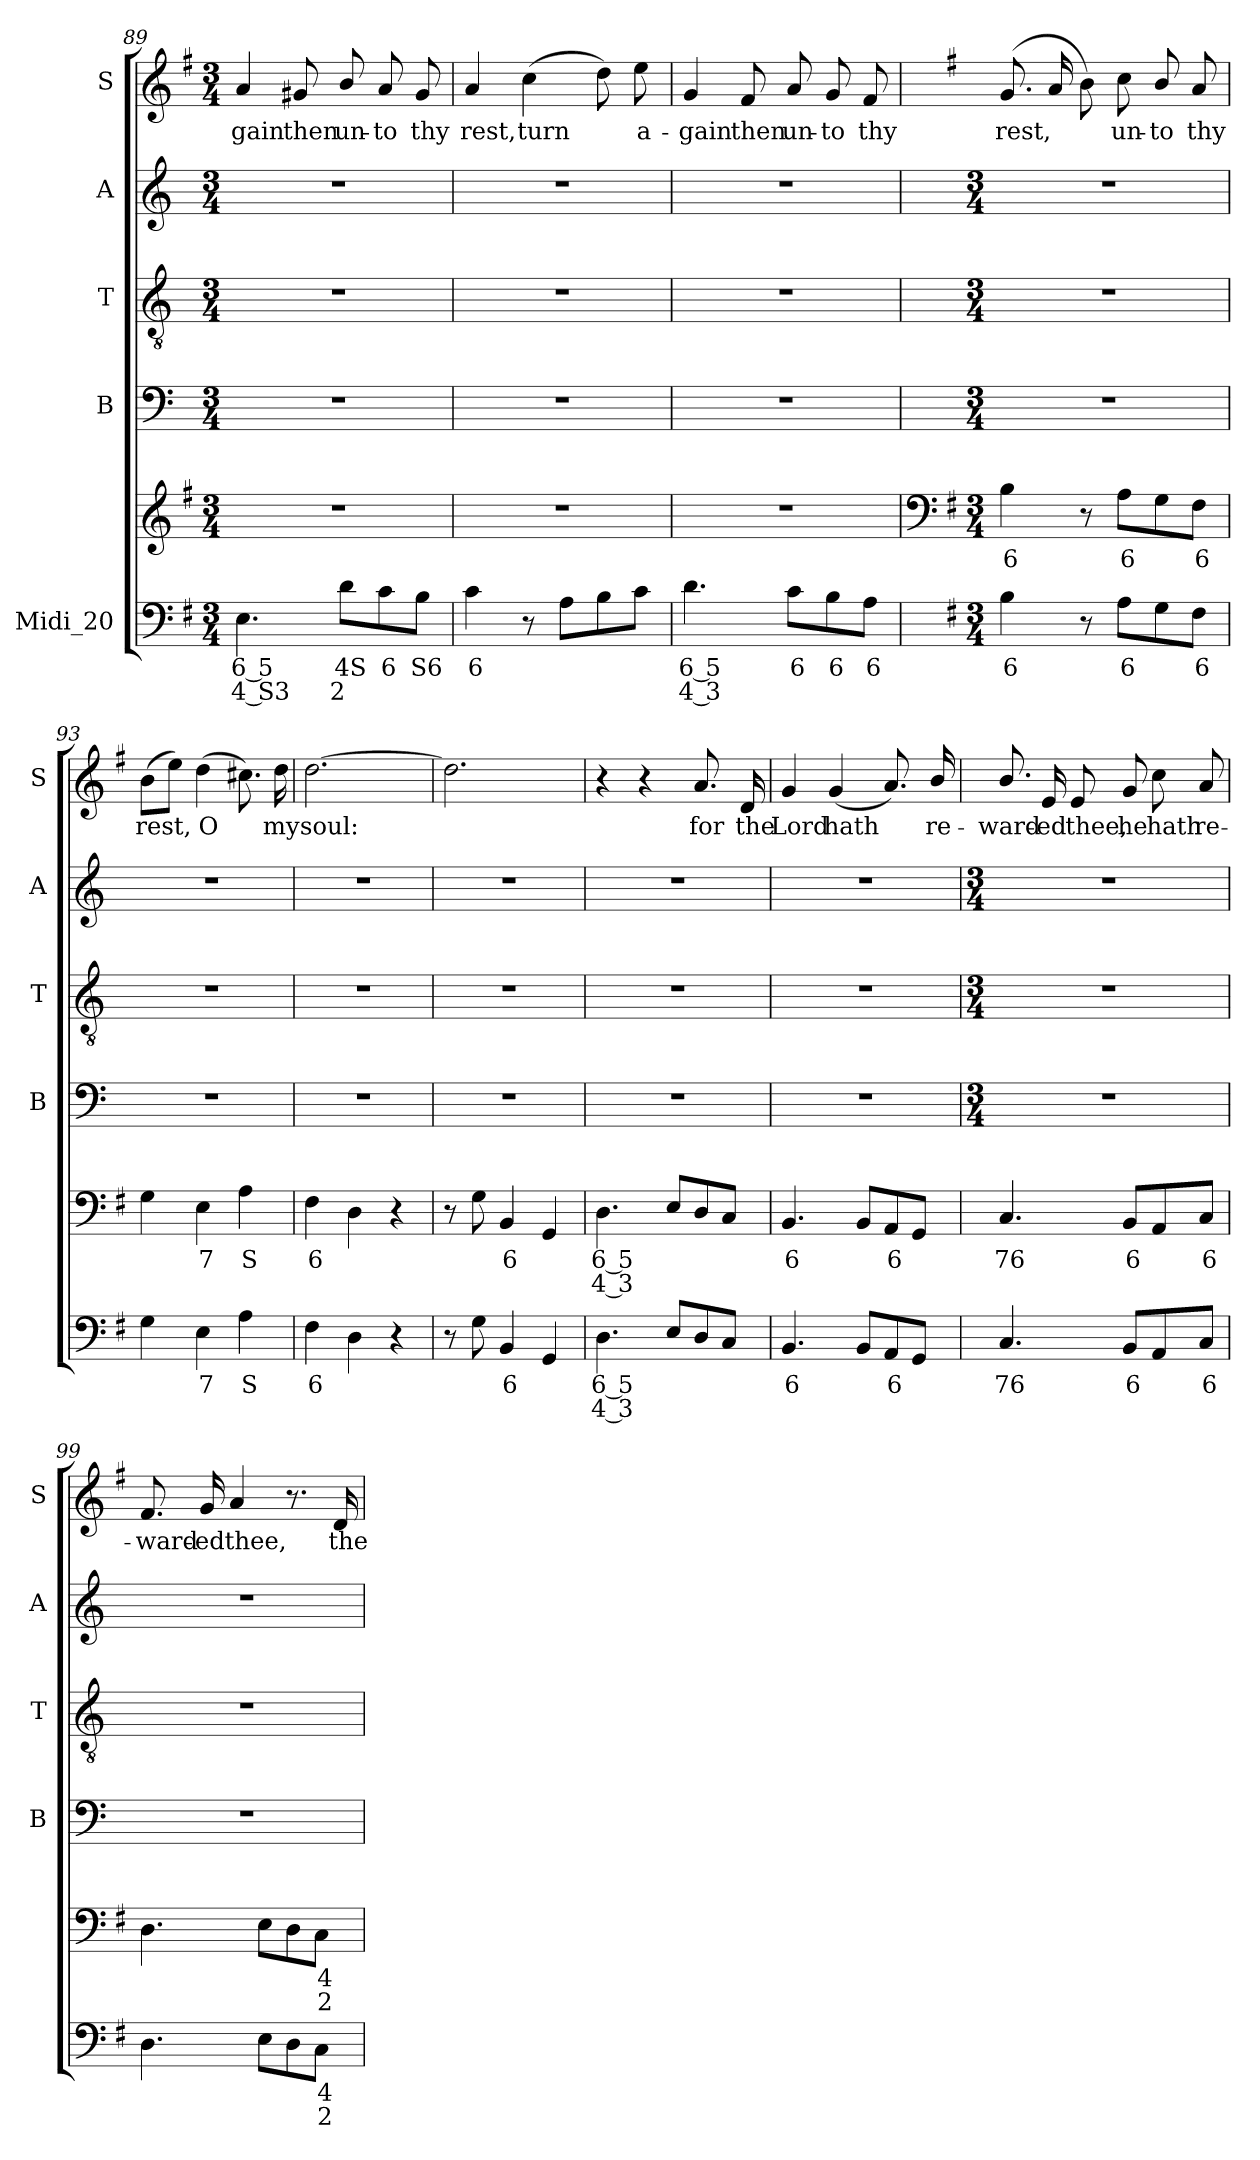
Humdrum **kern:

**kern	**text	**text	**kern	**text	**text	**kern	**kern	**kern	**kern	**text
*part5	*part5	*part5	*part5	*part5	*part5	*part4	*part3	*part2	*part1	*part1
*staff6	*staff6	*staff6	*staff5	*staff5	*staff5	*staff4	*staff3	*staff2	*staff1	*staff1
*I"Midi_20	*	*	*	*	*	*I"B	*I"T	*I"A	*I"S	*
*	*	*	*	*	*	*I'B	*I'T	*I'A	*I'S	*
*clefF4	*	*	*clefG2	*	*	*clefF4	*clefGv2	*clefG2	*clefG2	*
*k[f#]	*	*	*k[f#]	*	*	*k[]	*k[]	*k[]	*k[f#]	*
*G:	*	*	*G:	*	*	*C:	*C:	*C:	*G:	*
*M3/4	*	*	*M3/4	*	*	*M3/4	*M3/4	*M3/4	*M3/4	*
=89	=89	=89	=89	=89	=89	=89	=89	=89	=89	=89
!	!LO:LY:b	!LO:LY:b	!LO:N:vis=1	!	!	!	!	!	!	!LO:LY:b
4.E	6 5	4 S3	2.r	.	.	2.r	2.r	2.r	4a	gain
!	!	!	!	!	!	!	!	!	!	!LO:LY:b
.	.	.	.	.	.	.	.	.	8g#X	then
!	!LO:LY:b	!LO:LY:b	!	!	!	!	!	!	!	!LO:LY:b
8dL	4S	2	.	.	.	.	.	.	8b/	un-
!	!LO:LY:b	!	!	!	!	!	!	!	!	!LO:LY:b
8c	6	.	.	.	.	.	.	.	8a	-to
!	!LO:LY:b	!	!	!	!	!	!	!	!	!LO:LY:b
8BJ	S6	.	.	.	.	.	.	.	8g#	thy
=90	=90	=90	=90	=90	=90	=90	=90	=90	=90	=90
!	!LO:LY:b	!	!LO:N:vis=1	!	!	!	!	!	!	!LO:LY:b
4c	6	.	2.r	.	.	2.r	2.r	2.r	4a	rest,
!	!	!	!	!	!	!	!	!	!	!LO:LY:b
8r	.	.	.	.	.	.	.	.	(>4cc	turn
8AL	.	.	.	.	.	.	.	.	.	.
8B	.	.	.	.	.	.	.	.	8dd)	.
!	!	!	!	!	!	!	!	!	!	!LO:LY:b
8cJ	.	.	.	.	.	.	.	.	8ee	a-
=91	=91	=91	=91	=91	=91	=91	=91	=91	=91	=91
!	!LO:LY:b	!LO:LY:b	!LO:N:vis=1	!	!	!	!	!	!	!LO:LY:b
4.d	6 5	4 3	2.r	.	.	2.r	2.r	2.r	4g	-gain
!	!	!	!	!	!	!	!	!	!	!LO:LY:b
.	.	.	.	.	.	.	.	.	8f#	then
!	!LO:LY:b	!	!	!	!	!	!	!	!	!LO:LY:b
8cL	6	.	.	.	.	.	.	.	8a	un-
!	!LO:LY:b	!	!	!	!	!	!	!	!	!LO:LY:b
8B	6	.	.	.	.	.	.	.	8g	-to
!	!LO:LY:b	!	!	!	!	!	!	!	!	!LO:LY:b
8AJ	6	.	.	.	.	.	.	.	8f#	thy
!!LO:LB:g=z
=92	=92	=92	=92	=92	=92	=92	=92	=92	=92	=92
*	*	*	*clefF4	*	*	*	*	*	*	*
*k[f#]	*	*	*k[f#]	*	*	*	*	*	*	*
*G:	*	*	*G:	*	*	*	*	*	*	*
*M3/4	*	*	*M3/4	*	*	*M3/4	*M3/4	*M3/4	*	*
!	!LO:LY:b	!	!	!LO:LY:b	!	!	!	!	!	!LO:LY:b
4B	6	.	4B	6	.	2.r	2.r	2.r	(<8.gL	rest,
.	.	.	.	.	.	.	.	.	16aL	.
8r	.	.	8r	.	.	.	.	.	8bJ)	.
!	!LO:LY:b	!	!	!LO:LY:b	!	!	!	!	!	!LO:LY:b
8AL	6	.	8AL	6	.	.	.	.	8cc	un-
!	!	!	!	!	!	!	!	!	!	!LO:LY:b
8G	.	.	8G	.	.	.	.	.	8b/	-to
!	!LO:LY:b	!	!	!LO:LY:b	!	!	!	!	!	!LO:LY:b
8F#J	6	.	8F#J	6	.	.	.	.	8a	thy
=93	=93	=93	=93	=93	=93	=93	=93	=93	=93	=93
!	!	!	!	!	!	!	!	!	!	!LO:LY:b
4G	.	.	4G	.	.	2.r	2.r	2.r	(>8bL	rest,
.	.	.	.	.	.	.	.	.	8eeJ)	.
!	!LO:LY:b	!	!	!LO:LY:b	!	!	!	!	!	!LO:LY:b
4E	7	.	4E	7	.	.	.	.	(>4dd	O
!	!LO:LY:b	!	!	!LO:LY:b	!	!	!	!	!	!
4A	S	.	4A	S	.	.	.	.	8.cc#X)	.
!	!	!	!	!	!	!	!	!	!	!LO:LY:b
.	.	.	.	.	.	.	.	.	16dd	my
=94	=94	=94	=94	=94	=94	=94	=94	=94	=94	=94
!	!LO:LY:b	!	!	!LO:LY:b	!	!	!	!	!	!LO:LY:b
4F#	6	.	4F#	6	.	2.r	2.r	2.r	[2.dd	soul:
4D	.	.	4D	.	.	.	.	.	.	.
4r	.	.	4r	.	.	.	.	.	.	.
=95	=95	=95	=95	=95	=95	=95	=95	=95	=95	=95
8r	.	.	8r	.	.	2.r	2.r	2.r	2.dd]	.
8G	.	.	8G	.	.	.	.	.	.	.
!	!LO:LY:b	!	!	!LO:LY:b	!	!	!	!	!	!
4BB	6	.	4BB	6	.	.	.	.	.	.
4GG	.	.	4GG	.	.	.	.	.	.	.
=96	=96	=96	=96	=96	=96	=96	=96	=96	=96	=96
!	!LO:LY:b	!LO:LY:b	!	!LO:LY:b	!LO:LY:b	!	!	!	!	!
4.D	6 5	4 3	4.D	6 5	4 3	2.r	2.r	2.r	4r	.
.	.	.	.	.	.	.	.	.	4r	.
8E/L	.	.	8E/L	.	.	.	.	.	.	.
!	!	!	!	!	!	!	!	!	!	!LO:LY:b
8D/	.	.	8D/	.	.	.	.	.	8.a	for
8CJ	.	.	8CJ	.	.	.	.	.	.	.
!	!	!	!	!	!	!	!	!	!	!LO:LY:b
.	.	.	.	.	.	.	.	.	16d	the
=97	=97	=97	=97	=97	=97	=97	=97	=97	=97	=97
!	!LO:LY:b	!	!	!LO:LY:b	!	!	!	!	!	!LO:LY:b
4.BB	6	.	4.BB	6	.	2.r	2.r	2.r	4g	Lord
!	!	!	!	!	!	!	!	!	!	!LO:LY:b
.	.	.	.	.	.	.	.	.	(<4g	hath
8BBL	.	.	8BBL	.	.	.	.	.	.	.
!	!LO:LY:b	!	!	!LO:LY:b	!	!	!	!	!	!
8AA	6	.	8AA	6	.	.	.	.	8.a)	.
8GGJ	.	.	8GGJ	.	.	.	.	.	.	.
!	!	!	!	!	!	!	!	!	!	!LO:LY:b
.	.	.	.	.	.	.	.	.	16b/	re-
!!LO:LB:g=z
=98	=98	=98	=98	=98	=98	=98	=98	=98	=98	=98
*	*	*	*	*	*	*M3/4	*M3/4	*M3/4	*	*
!	!LO:LY:b	!	!	!LO:LY:b	!	!	!	!	!	!LO:LY:b
4.C	76	.	4.C	76	.	2.r	2.r	2.r	8.b/	-ward-
!	!	!	!	!	!	!	!	!	!	!LO:LY:b
.	.	.	.	.	.	.	.	.	16e	-ed
!	!	!	!	!	!	!	!	!	!	!LO:LY:b
.	.	.	.	.	.	.	.	.	8e	thee,
!	!LO:LY:b	!	!	!LO:LY:b	!	!	!	!	!	!LO:LY:b
8BBL	6	.	8BBL	6	.	.	.	.	8g	he
!	!	!	!	!	!	!	!	!	!	!LO:LY:b
8AA	.	.	8AA	.	.	.	.	.	8cc	hath
!	!LO:LY:b	!	!	!LO:LY:b	!	!	!	!	!	!LO:LY:b
8CJ	6	.	8CJ	6	.	.	.	.	8a	re-
=99	=99	=99	=99	=99	=99	=99	=99	=99	=99	=99
!	!	!	!	!	!	!	!	!	!	!LO:LY:b
4.D	.	.	4.D	.	.	2.r	2.r	2.r	8.f#	-ward-
!	!	!	!	!	!	!	!	!	!	!LO:LY:b
.	.	.	.	.	.	.	.	.	16g	-ed
!	!	!	!	!	!	!	!	!	!	!LO:LY:b
.	.	.	.	.	.	.	.	.	4a	thee,
8EL	.	.	8EL	.	.	.	.	.	.	.
8D	.	.	8D	.	.	.	.	.	8.r	.
!	!LO:LY:b	!LO:LY:b	!	!LO:LY:b	!LO:LY:b	!	!	!	!	!
8CJ	4	2	8CJ	4	2	.	.	.	.	.
!	!	!	!	!	!	!	!	!	!	!LO:LY:b
.	.	.	.	.	.	.	.	.	16d	the
=	=	=	=	=	=	=	=	=	=	=
*-	*-	*-	*-	*-	*-	*-	*-	*-	*-	*-
